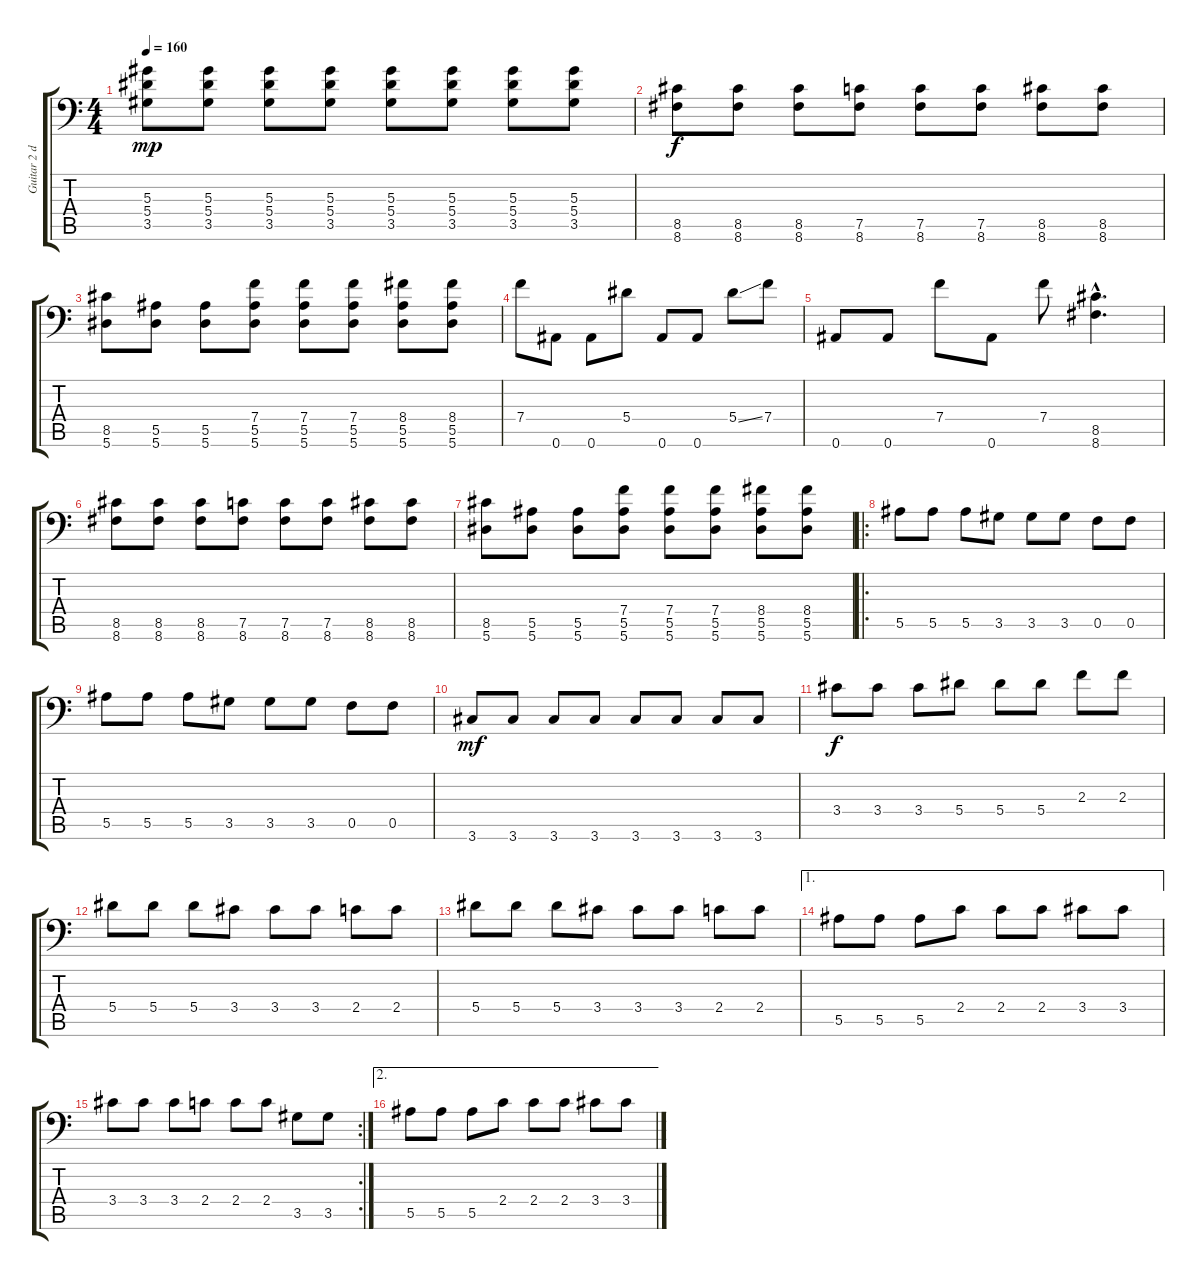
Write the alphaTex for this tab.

\track ("Guitar 2 dropped A#" "Guitar 2 d") {instrument distortionguitar}
\staff {score tabs}
\tuning (C4 G3 Eb3 Bb2 F2 Bb1) {hide}
\ts (4 4)
\tempo 160
\clef f4
\ks c
(5.3 5.4 3.5).8{dy mp} (5.3 5.4 3.5).8 (5.3 5.4 3.5).8 (5.3 5.4 3.5).8 (5.3 5.4 3.5).8 (5.3 5.4 3.5).8 (5.3 5.4 3.5).8 (5.3 5.4 3.5).8 |
(8.5 8.6).8{dy f} (8.5 8.6).8 (8.5 8.6).8 (7.5 8.6).8 (7.5 8.6).8 (7.5 8.6).8 (8.5 8.6).8 (8.5 8.6).8 |
(8.5 5.6).8 (5.5 5.6).8 (5.5 5.6).8 (7.4 5.5 5.6).8 (7.4 5.5 5.6).8 (7.4 5.5 5.6).8 (8.4 5.5 5.6).8 (8.4 5.5 5.6).8 |
7.4.8 0.6.8 0.6.8 5.4.8 0.6.8 0.6.8 5.4{ss}.8 7.4.8 |
0.6.8 0.6.8 7.4.8 0.6.8 7.4.8 (8.5{hac} 8.6{hac}).4{d} |
(8.5 8.6).8 (8.5 8.6).8 (8.5 8.6).8 (7.5 8.6).8 (7.5 8.6).8 (7.5 8.6).8 (8.5 8.6).8 (8.5 8.6).8 |
(8.5 5.6).8 (5.5 5.6).8 (5.5 5.6).8 (7.4 5.5 5.6).8 (7.4 5.5 5.6).8 (7.4 5.5 5.6).8 (8.4 5.5 5.6).8 (8.4 5.5 5.6).8 |
\ro
5.5.8 5.5.8 5.5.8 3.5.8 3.5.8 3.5.8 0.5.8 0.5.8 |
5.5.8 5.5.8 5.5.8 3.5.8 3.5.8 3.5.8 0.5.8 0.5.8 |
3.6.8{dy mf} 3.6.8 3.6.8 3.6.8 3.6.8 3.6.8 3.6.8 3.6.8 |
3.4.8{dy f} 3.4.8 3.4.8 5.4.8 5.4.8 5.4.8 2.3.8 2.3.8 |
5.4.8 5.4.8 5.4.8 3.4.8 3.4.8 3.4.8 2.4.8 2.4.8 |
5.4.8 5.4.8 5.4.8 3.4.8 3.4.8 3.4.8 2.4.8 2.4.8 |
\ae 1
5.5.8 5.5.8 5.5.8 2.4.8 2.4.8 2.4.8 3.4.8 3.4.8 |
\rc 2
3.4.8 3.4.8 3.4.8 2.4.8 2.4.8 2.4.8 3.5.8 3.5.8 |
\ae 2
5.5.8 5.5.8 5.5.8 2.4.8 2.4.8 2.4.8 3.4.8 3.4.8
